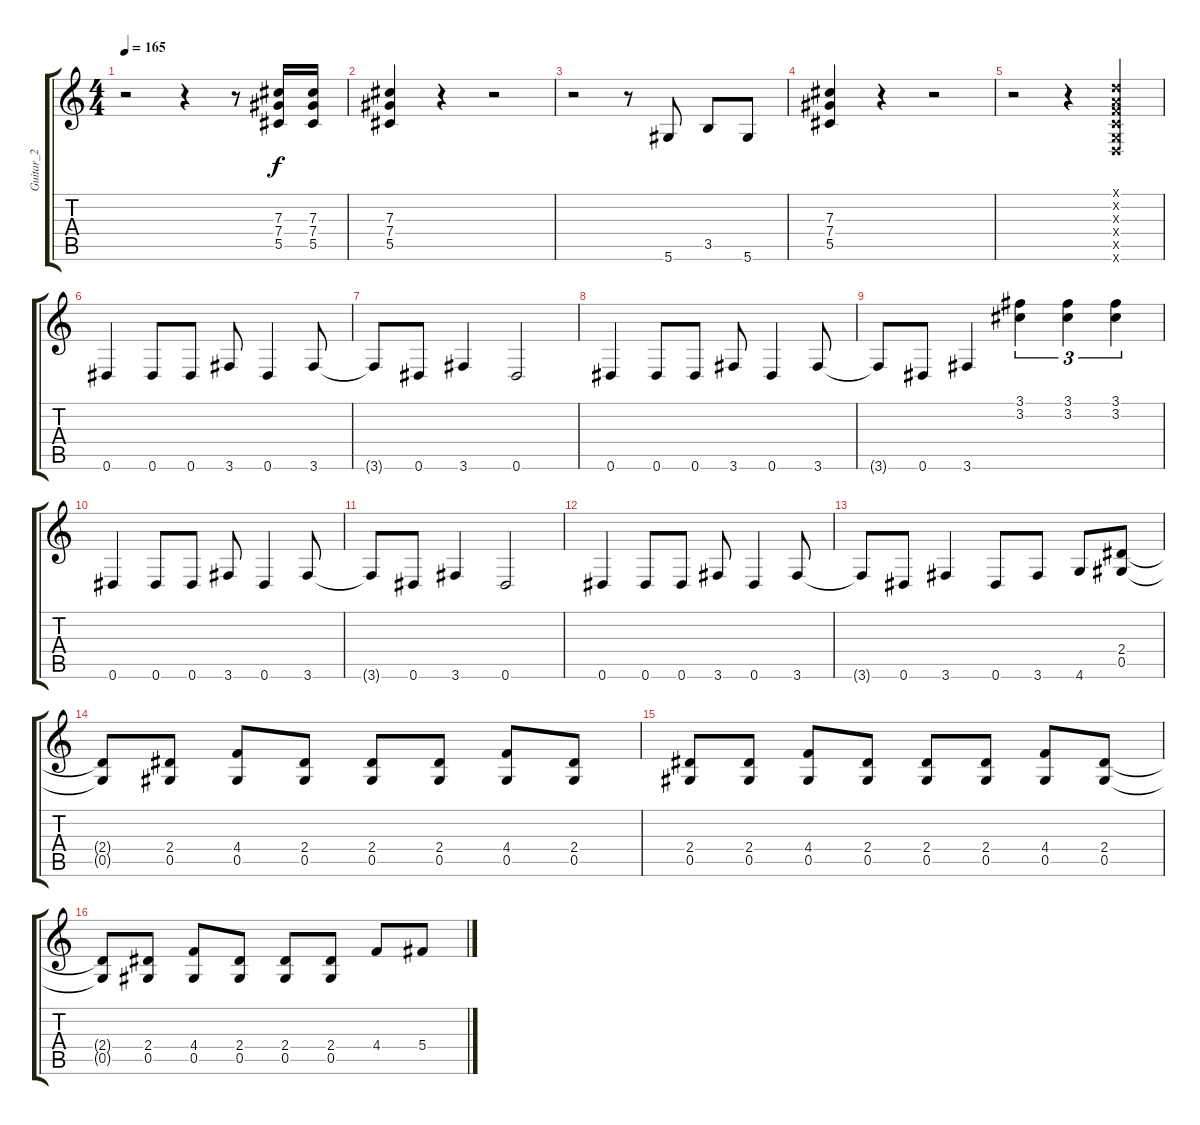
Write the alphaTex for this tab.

\track ("Guitar_2" "Guitar_2") {instrument distortionguitar}
\staff {score tabs}
\tuning (Eb4 Bb3 Gb3 Db3 Ab2 Eb2) {hide}
\ts (4 4)
\tempo 165
\clef g2
\ks c
r.2{dy f instrument distortionguitar} r.4 r.8 (7.3 7.4 5.5).16 (7.3 7.4 5.5).16 |
(7.3 7.4 5.5).4 r.4 r.2 |
r.2 r.8 5.6.8 3.5.8 5.6.8 |
(7.3 7.4 5.5).4 r.4 r.2 |
r.2 r.4 (-1.1{x} -1.2{x} -1.3{x} -1.4{x} -1.5{x} -1.6{x}).4 |
0.6.4 0.6.8 0.6.8 3.6.8 0.6.4 3.6.8 |
3.6{t}.8 0.6.8 3.6.4 0.6.2 |
0.6.4 0.6.8 0.6.8 3.6.8 0.6.4 3.6.8 |
3.6{t}.8 0.6.8 3.6.4 (3.1 3.2).4{tu (3 2)} (3.1 3.2).4{tu (3 2)} (3.1 3.2).4{tu (3 2)} |
0.6.4 0.6.8 0.6.8 3.6.8 0.6.4 3.6.8 |
3.6{t}.8 0.6.8 3.6.4 0.6.2 |
0.6.4 0.6.8 0.6.8 3.6.8 0.6.4 3.6.8 |
3.6{t}.8 0.6.8 3.6.4 0.6.8 3.6.8 4.6.8 (2.4 0.5).8 |
(2.4{t} 0.5{t}).8 (2.4 0.5).8 (4.4 0.5).8 (2.4 0.5).8 (2.4 0.5).8 (2.4 0.5).8 (4.4 0.5).8 (2.4 0.5).8 |
(2.4 0.5).8 (2.4 0.5).8 (4.4 0.5).8 (2.4 0.5).8 (2.4 0.5).8 (2.4 0.5).8 (4.4 0.5).8 (2.4 0.5).8 |
(2.4{t} 0.5{t}).8 (2.4 0.5).8 (4.4 0.5).8 (2.4 0.5).8 (2.4 0.5).8 (2.4 0.5).8 4.4.8 5.4.8
